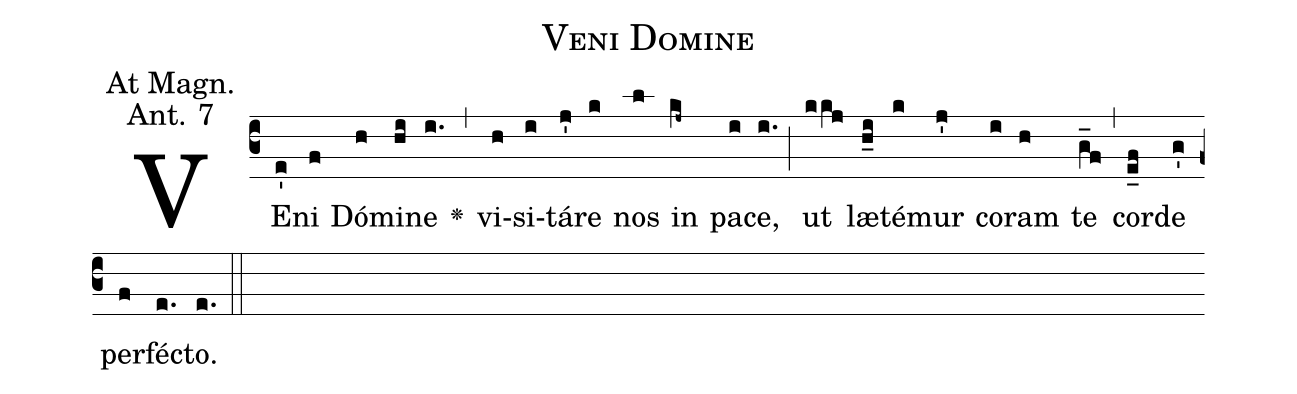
name: Veni Domine;
office-part: Magnificat Antiphon;
mode: 7;
annotation: At Magn.;
annotation: Ant. 7;
%%
% The syntax in this part is called gabc. Please refer to http://home.gna.org/gregorio/gabc/#basis

(c3)VE(e')ni(f) Dó(h)mi(hi)ne(i.) <v>\greheightstar</v>(,)
vi(h)si(i)tá(j')re(k) nos(l) in(kj~) pa(i)ce,(i.) (;)
ut(kkj) læ(h_i)té(k)mur(j') co(i)ram(h) te(g_f) (,)
cor(e_f)de(g') per(f)fé(e.)cto.(e.) (::)
